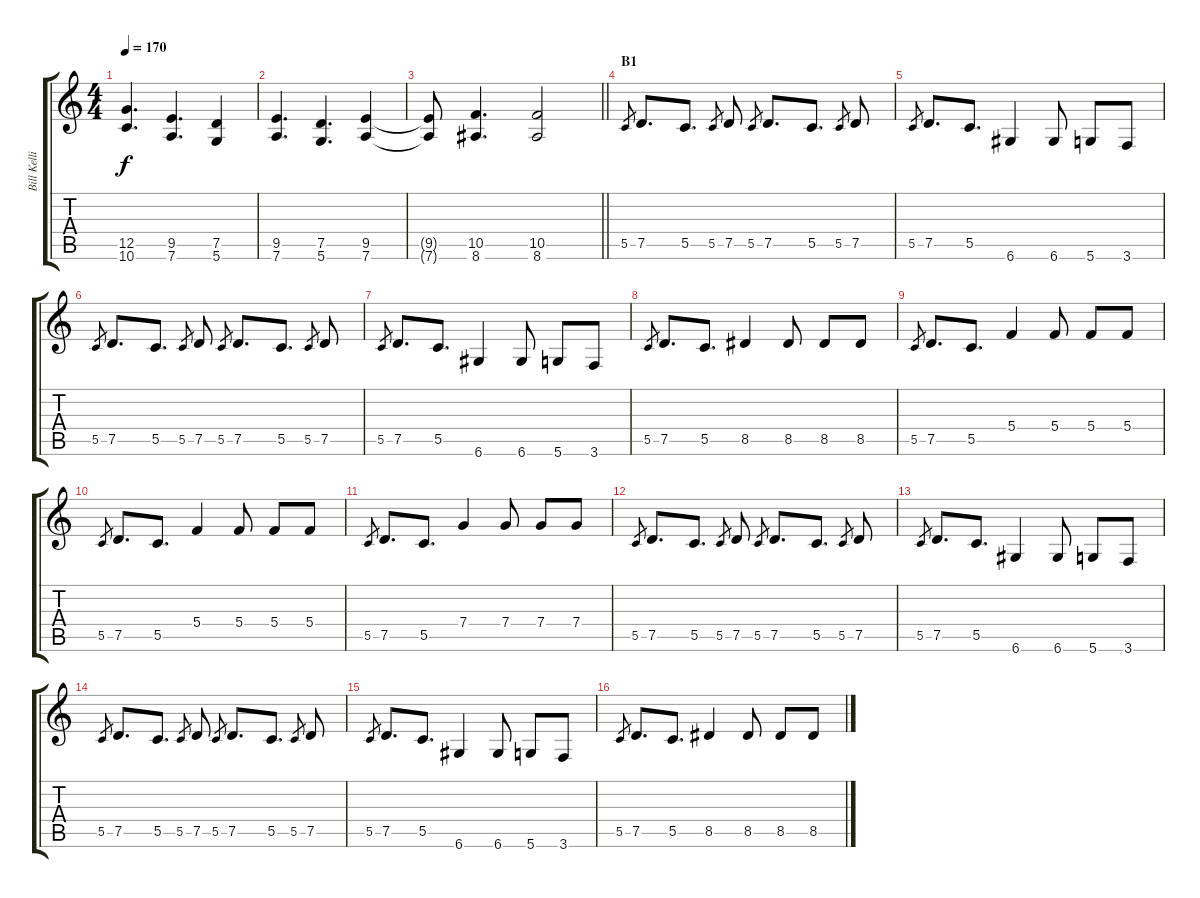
\track ("Bill Kelliher" "Bill Kelli") {instrument distortionguitar}
\staff {score tabs}
\tuning (D4 A3 F3 C3 G2 D2) {hide}
\ts (4 4)
\tempo 170
\clef g2
\ks c
(12.5 10.6).4{d dy f} (9.5 7.6).4{d} (7.5 5.6).4 |
(9.5 7.6).4{d} (7.5 5.6).4{d} (9.5 7.6).4 |
\barLineRight lightlight
(9.5{t} 7.6{t}).8 (10.5 8.6).4{d} (10.5 8.6).2 |
\section ("" "B1")
5.5.8{gr} 7.5.8{d} 5.5.8{d} 5.5.8{gr} 7.5.8 5.5.8{gr} 7.5.8{d} 5.5.8{d} 5.5.8{gr} 7.5.8 |
5.5.8{gr} 7.5.8{d} 5.5.8{d} 6.6.4 6.6.8 5.6.8 3.6.8 |
5.5.8{gr} 7.5.8{d} 5.5.8{d} 5.5.8{gr} 7.5.8 5.5.8{gr} 7.5.8{d} 5.5.8{d} 5.5.8{gr} 7.5.8 |
5.5.8{gr} 7.5.8{d} 5.5.8{d} 6.6.4 6.6.8 5.6.8 3.6.8 |
5.5.8{gr} 7.5.8{d} 5.5.8{d} 8.5.4 8.5.8 8.5.8 8.5.8 |
5.5.8{gr} 7.5.8{d} 5.5.8{d} 5.4.4 5.4.8 5.4.8 5.4.8 |
5.5.8{gr} 7.5.8{d} 5.5.8{d} 5.4.4 5.4.8 5.4.8 5.4.8 |
5.5.8{gr} 7.5.8{d} 5.5.8{d} 7.4.4 7.4.8 7.4.8 7.4.8 |
5.5.8{gr} 7.5.8{d} 5.5.8{d} 5.5.8{gr} 7.5.8 5.5.8{gr} 7.5.8{d} 5.5.8{d} 5.5.8{gr} 7.5.8 |
5.5.8{gr} 7.5.8{d} 5.5.8{d} 6.6.4 6.6.8 5.6.8 3.6.8 |
5.5.8{gr} 7.5.8{d} 5.5.8{d} 5.5.8{gr} 7.5.8 5.5.8{gr} 7.5.8{d} 5.5.8{d} 5.5.8{gr} 7.5.8 |
5.5.8{gr} 7.5.8{d} 5.5.8{d} 6.6.4 6.6.8 5.6.8 3.6.8 |
5.5.8{gr} 7.5.8{d} 5.5.8{d} 8.5.4 8.5.8 8.5.8 8.5.8
